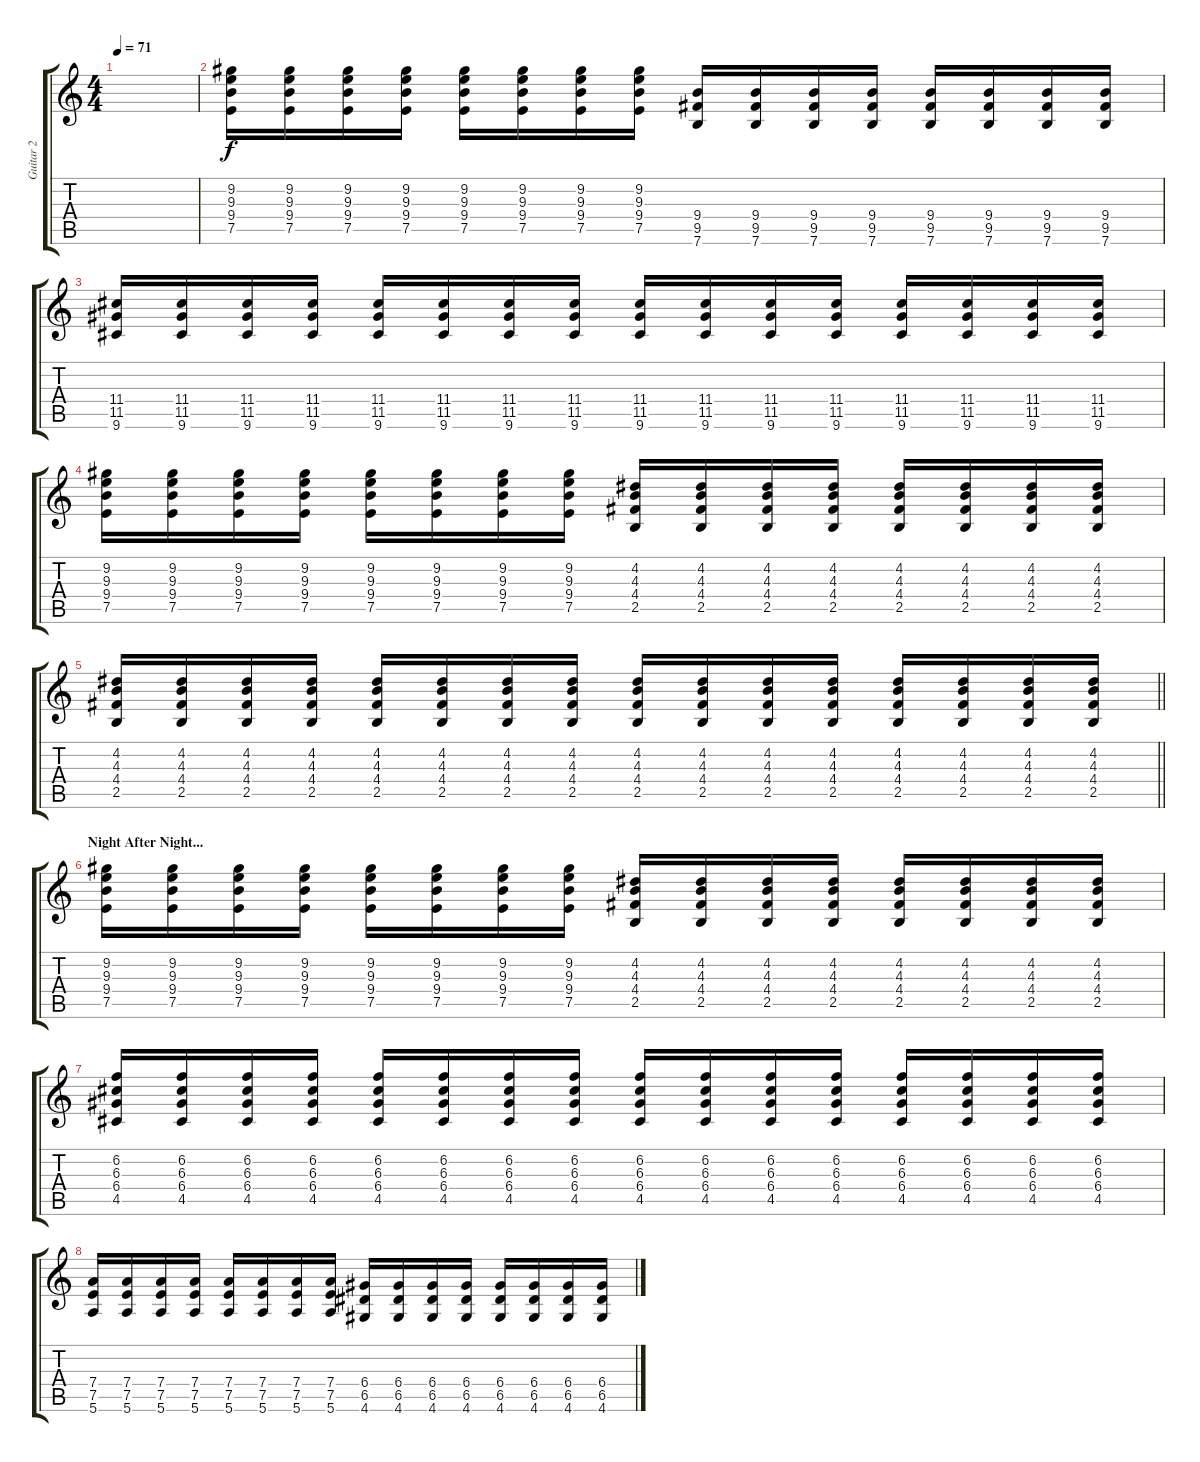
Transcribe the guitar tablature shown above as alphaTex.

\track ("Guitar 2" "Guitar 2") {instrument distortionguitar}
\staff {score tabs}
\tuning (E4 B3 G3 D3 A2 E2) {hide}
\ts (4 4)
\tempo 71
\clef g2
\ks c
|
(9.2 9.3 9.4 7.5).16 (9.2 9.3 9.4 7.5).16 (9.2 9.3 9.4 7.5).16 (9.2 9.3 9.4 7.5).16 (9.2 9.3 9.4 7.5).16 (9.2 9.3 9.4 7.5).16 (9.2 9.3 9.4 7.5).16 (9.2 9.3 9.4 7.5).16 (9.4 9.5 7.6).16 (9.4 9.5 7.6).16 (9.4 9.5 7.6).16 (9.4 9.5 7.6).16 (9.4 9.5 7.6).16 (9.4 9.5 7.6).16 (9.4 9.5 7.6).16 (9.4 9.5 7.6).16 |
(11.4 11.5 9.6).16 (11.4 11.5 9.6).16 (11.4 11.5 9.6).16 (11.4 11.5 9.6).16 (11.4 11.5 9.6).16 (11.4 11.5 9.6).16 (11.4 11.5 9.6).16 (11.4 11.5 9.6).16 (11.4 11.5 9.6).16 (11.4 11.5 9.6).16 (11.4 11.5 9.6).16 (11.4 11.5 9.6).16 (11.4 11.5 9.6).16 (11.4 11.5 9.6).16 (11.4 11.5 9.6).16 (11.4 11.5 9.6).16 |
(9.2 9.3 9.4 7.5).16 (9.2 9.3 9.4 7.5).16 (9.2 9.3 9.4 7.5).16 (9.2 9.3 9.4 7.5).16 (9.2 9.3 9.4 7.5).16 (9.2 9.3 9.4 7.5).16 (9.2 9.3 9.4 7.5).16 (9.2 9.3 9.4 7.5).16 (4.2 4.3 4.4 2.5).16 (4.2 4.3 4.4 2.5).16 (4.2 4.3 4.4 2.5).16 (4.2 4.3 4.4 2.5).16 (4.2 4.3 4.4 2.5).16 (4.2 4.3 4.4 2.5).16 (4.2 4.3 4.4 2.5).16 (4.2 4.3 4.4 2.5).16 |
\barLineRight lightlight
(4.2 4.3 4.4 2.5).16 (4.2 4.3 4.4 2.5).16 (4.2 4.3 4.4 2.5).16 (4.2 4.3 4.4 2.5).16 (4.2 4.3 4.4 2.5).16 (4.2 4.3 4.4 2.5).16 (4.2 4.3 4.4 2.5).16 (4.2 4.3 4.4 2.5).16 (4.2 4.3 4.4 2.5).16 (4.2 4.3 4.4 2.5).16 (4.2 4.3 4.4 2.5).16 (4.2 4.3 4.4 2.5).16 (4.2 4.3 4.4 2.5).16 (4.2 4.3 4.4 2.5).16 (4.2 4.3 4.4 2.5).16 (4.2 4.3 4.4 2.5).16 |
\section ("" "Night After Night...")
(9.2 9.3 9.4 7.5).16 (9.2 9.3 9.4 7.5).16 (9.2 9.3 9.4 7.5).16 (9.2 9.3 9.4 7.5).16 (9.2 9.3 9.4 7.5).16 (9.2 9.3 9.4 7.5).16 (9.2 9.3 9.4 7.5).16 (9.2 9.3 9.4 7.5).16 (4.2 4.3 4.4 2.5).16 (4.2 4.3 4.4 2.5).16 (4.2 4.3 4.4 2.5).16 (4.2 4.3 4.4 2.5).16 (4.2 4.3 4.4 2.5).16 (4.2 4.3 4.4 2.5).16 (4.2 4.3 4.4 2.5).16 (4.2 4.3 4.4 2.5).16 |
(6.2 6.3 6.4 4.5).16 (6.2 6.3 6.4 4.5).16 (6.2 6.3 6.4 4.5).16 (6.2 6.3 6.4 4.5).16 (6.2 6.3 6.4 4.5).16 (6.2 6.3 6.4 4.5).16 (6.2 6.3 6.4 4.5).16 (6.2 6.3 6.4 4.5).16 (6.2 6.3 6.4 4.5).16 (6.2 6.3 6.4 4.5).16 (6.2 6.3 6.4 4.5).16 (6.2 6.3 6.4 4.5).16 (6.2 6.3 6.4 4.5).16 (6.2 6.3 6.4 4.5).16 (6.2 6.3 6.4 4.5).16 (6.2 6.3 6.4 4.5).16 |
(7.4 7.5 5.6).16 (7.4 7.5 5.6).16 (7.4 7.5 5.6).16 (7.4 7.5 5.6).16 (7.4 7.5 5.6).16 (7.4 7.5 5.6).16 (7.4 7.5 5.6).16 (7.4 7.5 5.6).16 (6.4 6.5 4.6).16 (6.4 6.5 4.6).16 (6.4 6.5 4.6).16 (6.4 6.5 4.6).16 (6.4 6.5 4.6).16 (6.4 6.5 4.6).16 (6.4 6.5 4.6).16 (6.4 6.5 4.6).16
